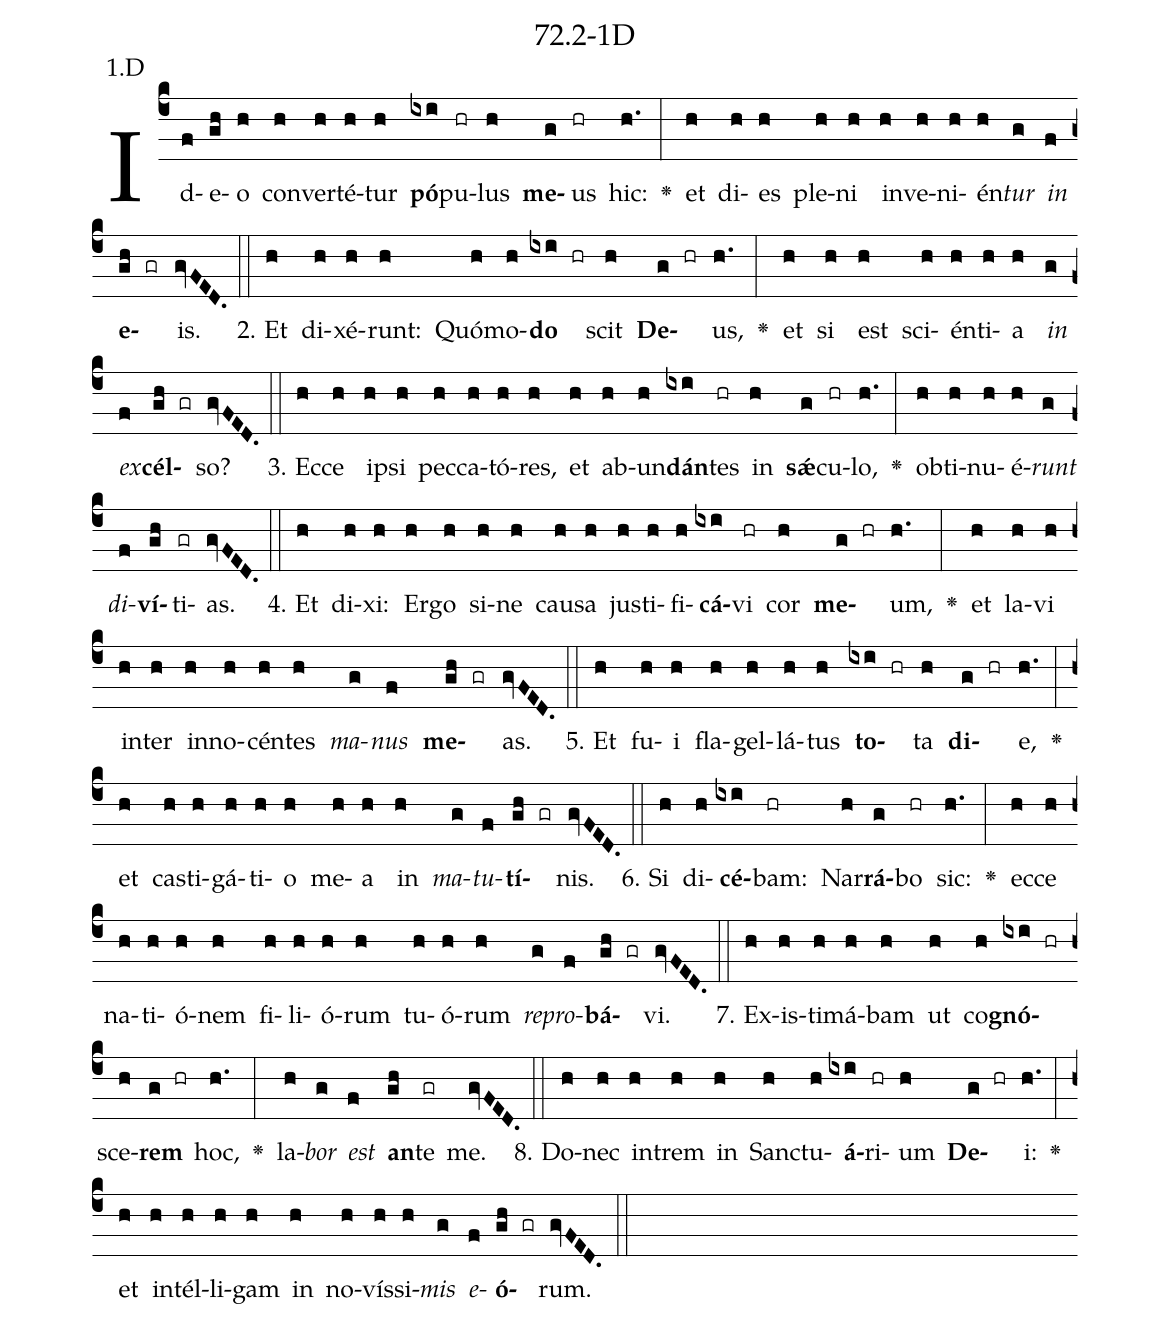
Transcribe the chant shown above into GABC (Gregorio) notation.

name: 72.2-1D;
annotation: 1.D;
%%
(c4)Id(f)e(gh)o(h) con(h)ver(h)té(h)tur(h) <b>pó</b>(ixi)pu(hr)lus(h) <b>me</b>(g)us(hr) hic:(h.) <v>\greheightstar</v>(:) et(h) di(h)es(h) ple(h)ni(h) in(h)ve(h)ni(h)én(h)<i>tur</i>(g) <i>in</i>(f) <b>e</b>(gh gr)is.(gvFED.) (::)
2. Et(h) di(h)xé(h)runt:(h) Quó(h)mo(h)<b>do</b>(ixi hr) scit(h) <b>De</b>(g hr)us,(h.) <v>\greheightstar</v>(:) et(h) si(h) est(h) sci(h)én(h)ti(h)a(h) <i>in</i>(g) <i>ex</i>(f)<b>cél</b>(gh gr)so?(gvFED.) (::)
3. Ec(h)ce(h) ip(h)si(h) pec(h)ca(h)tó(h)res,(h) et(h) ab(h)un(h)<b>dán</b>(ixi)tes(hr) in(h) <b>sǽ</b>(g)cu(hr)lo,(h.) <v>\greheightstar</v>(:) ob(h)ti(h)nu(h)é(h)<i>runt</i>(g) <i>di</i>(f)<b>ví</b>(gh)ti(gr)as.(gvFED.) (::)
4. Et(h) di(h)xi:(h) Er(h)go(h) si(h)ne(h) cau(h)sa(h) jus(h)ti(h)fi(h)<b>cá</b>(ixi)vi(hr) cor(h) <b>me</b>(g hr)um,(h.) <v>\greheightstar</v>(:) et(h) la(h)vi(h) in(h)ter(h) in(h)no(h)cén(h)tes(h) <i>ma</i>(g)<i>nus</i>(f) <b>me</b>(gh gr)as.(gvFED.) (::)
5. Et(h) fu(h)i(h) fla(h)gel(h)lá(h)tus(h) <b>to</b>(ixi hr)ta(h) <b>di</b>(g hr)e,(h.) <v>\greheightstar</v>(:) et(h) cas(h)ti(h)gá(h)ti(h)o(h) me(h)a(h) in(h) <i>ma</i>(g)<i>tu</i>(f)<b>tí</b>(gh gr)nis.(gvFED.) (::)
6. Si(h) di(h)<b>cé</b>(ixi)bam:(hr) Nar(h)<b>rá</b>(g)bo(hr) sic:(h.) <v>\greheightstar</v>(:) ec(h)ce(h) na(h)ti(h)ó(h)nem(h) fi(h)li(h)ó(h)rum(h) tu(h)ó(h)rum(h) <i>re</i>(g)<i>pro</i>(f)<b>bá</b>(gh gr)vi.(gvFED.) (::)
7. Ex(h)is(h)ti(h)má(h)bam(h) ut(h) co(h)<b>gnó</b>(ixi hr)sce(h)<b>rem</b>(g hr) hoc,(h.) <v>\greheightstar</v>(:) la(h)<i>bor</i>(g) <i>est</i>(f) <b>an</b>(gh)te(gr) me.(gvFED.) (::)
8. Do(h)nec(h) in(h)trem(h) in(h) Sanc(h)tu(h)<b>á</b>(ixi)ri(hr)um(h) <b>De</b>(g hr)i:(h.) <v>\greheightstar</v>(:) et(h) in(h)tél(h)li(h)gam(h) in(h) no(h)vís(h)si(h)<i>mis</i>(g) <i>e</i>(f)<b>ó</b>(gh gr)rum.(gvFED.) (::)
